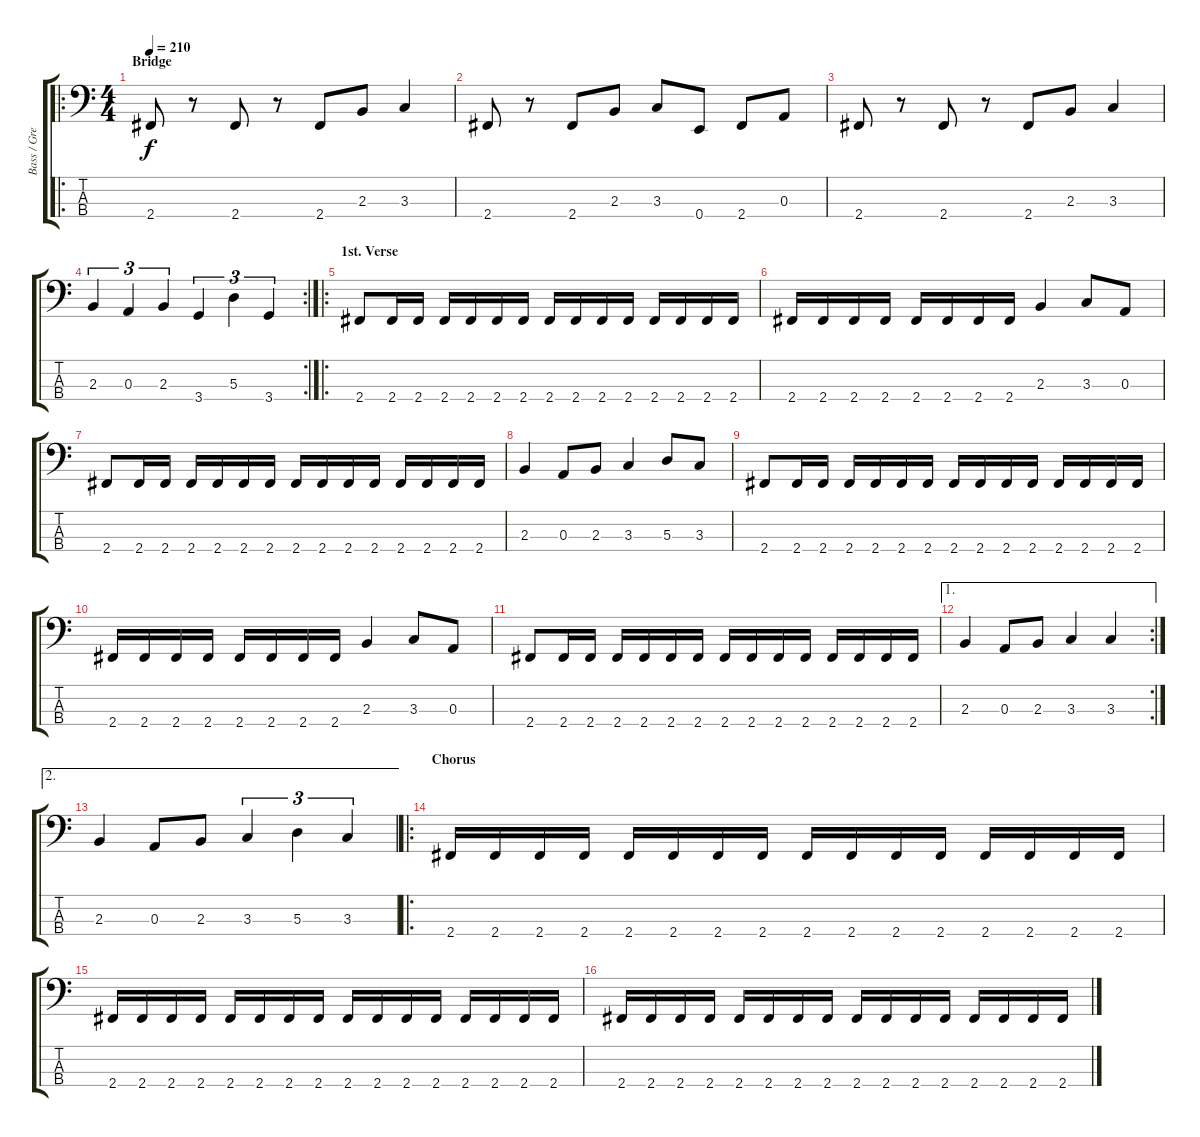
\track ("Bass / Greg Christian" "Bass / Gre") {instrument electricbassfinger}
\staff {score tabs}
\tuning (G2 D2 A1 E1) {hide}
\ro
\ts (4 4)
\section ("" "Bridge")
\tempo 210
\clef f4
\ks c
2.4.8{dy f} r.8 2.4.8 r.8 2.4.8 2.3.8 3.3.4 |
2.4.8 r.8 2.4.8 2.3.8 3.3.8 0.4.8 2.4.8 0.3.8 |
2.4.8 r.8 2.4.8 r.8 2.4.8 2.3.8 3.3.4 |
\rc 2
2.3.4{tu (3 2)} 0.3.4{tu (3 2)} 2.3.4{tu (3 2)} 3.4.4{tu (3 2)} 5.3.4{tu (3 2)} 3.4.4{tu (3 2)} |
\ro
\section ("" "1st. Verse")
2.4.8 2.4.16 2.4.16 2.4.16 2.4.16 2.4.16 2.4.16 2.4.16 2.4.16 2.4.16 2.4.16 2.4.16 2.4.16 2.4.16 2.4.16 |
2.4.16 2.4.16 2.4.16 2.4.16 2.4.16 2.4.16 2.4.16 2.4.16 2.3.4 3.3.8 0.3.8 |
2.4.8 2.4.16 2.4.16 2.4.16 2.4.16 2.4.16 2.4.16 2.4.16 2.4.16 2.4.16 2.4.16 2.4.16 2.4.16 2.4.16 2.4.16 |
2.3.4 0.3.8 2.3.8 3.3.4 5.3.8 3.3.8 |
2.4.8 2.4.16 2.4.16 2.4.16 2.4.16 2.4.16 2.4.16 2.4.16 2.4.16 2.4.16 2.4.16 2.4.16 2.4.16 2.4.16 2.4.16 |
2.4.16 2.4.16 2.4.16 2.4.16 2.4.16 2.4.16 2.4.16 2.4.16 2.3.4 3.3.8 0.3.8 |
2.4.8 2.4.16 2.4.16 2.4.16 2.4.16 2.4.16 2.4.16 2.4.16 2.4.16 2.4.16 2.4.16 2.4.16 2.4.16 2.4.16 2.4.16 |
\ae 1
\rc 2
2.3.4 0.3.8 2.3.8 3.3.4 3.3.4 |
\ae 2
2.3.4 0.3.8 2.3.8 3.3.4{tu (3 2)} 5.3.4{tu (3 2)} 3.3.4{tu (3 2)} |
\ro
\section ("" "Chorus")
2.4.16 2.4.16 2.4.16 2.4.16 2.4.16 2.4.16 2.4.16 2.4.16 2.4.16 2.4.16 2.4.16 2.4.16 2.4.16 2.4.16 2.4.16 2.4.16 |
2.4.16 2.4.16 2.4.16 2.4.16 2.4.16 2.4.16 2.4.16 2.4.16 2.4.16 2.4.16 2.4.16 2.4.16 2.4.16 2.4.16 2.4.16 2.4.16 |
2.4.16 2.4.16 2.4.16 2.4.16 2.4.16 2.4.16 2.4.16 2.4.16 2.4.16 2.4.16 2.4.16 2.4.16 2.4.16 2.4.16 2.4.16 2.4.16
